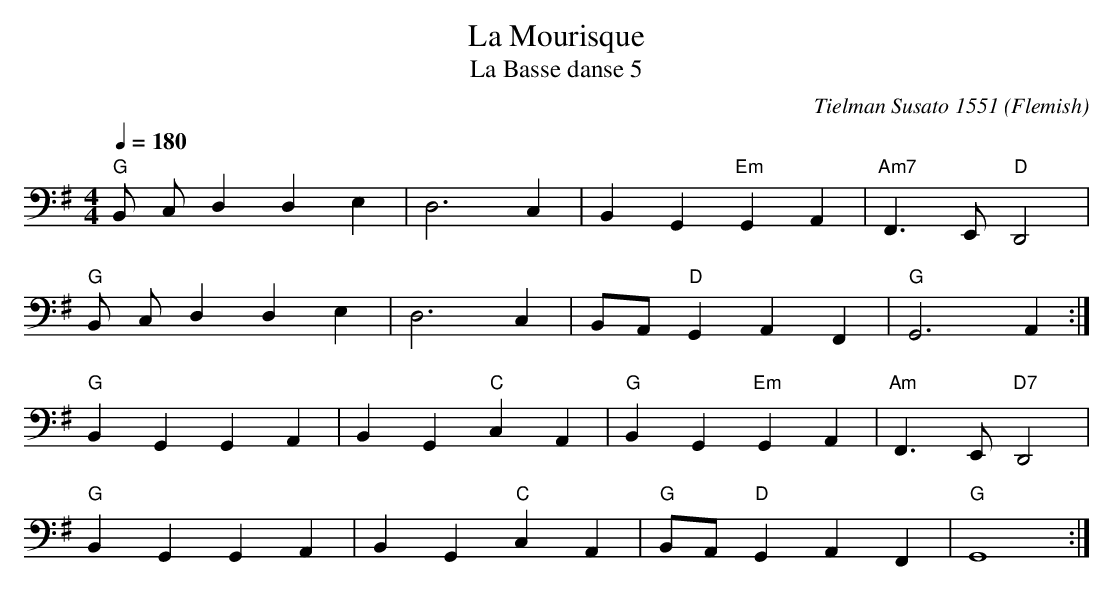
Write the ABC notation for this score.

X:1
T:Mourisque, La
T:Basse danse 5, La
C:Tielman Susato 1551
O:Flemish
M:4/4
L:1/4
Q:1/4=180
K:G clef=bass middle=d
"G"B/ c/ d d e|d3 c|B G "Em"G A|"Am7"F>E "D"D2|
"G"B/ c/ d d e|d3 c|B/A/ "D"G A F|"G"G3 A:|
"G"B G G A|B G "C"c A|"G"B G "Em"G A|"Am"F>E "D7"D2|
"G"B G G A|B G "C"c A|"G"B/A/ "D"G A F|"G"G4:|
